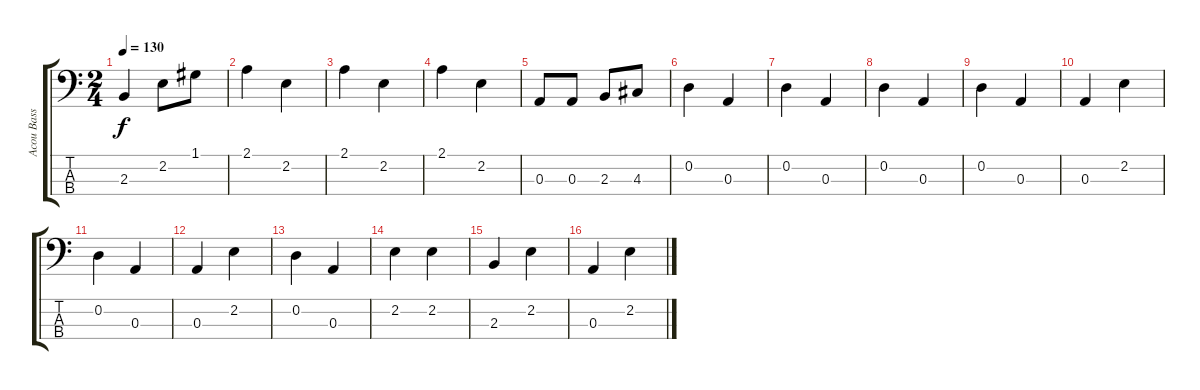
\track ("Acou Bass" "Acou Bass") {instrument acousticbass}
\staff {score tabs}
\tuning (G2 D2 A1 E1) {hide}
\ts (2 4)
\tempo 130
\clef f4
\ks c
2.3.4{dy f} 2.2.8 1.1.8 |
2.1.4 2.2.4 |
2.1.4 2.2.4 |
2.1.4 2.2.4 |
0.3.8 0.3.8 2.3.8 4.3.8 |
0.2.4 0.3.4 |
0.2.4 0.3.4 |
0.2.4 0.3.4 |
0.2.4 0.3.4 |
0.3.4 2.2.4 |
0.2.4 0.3.4 |
0.3.4 2.2.4 |
0.2.4 0.3.4 |
2.2.4 2.2.4 |
2.3.4 2.2.4 |
0.3.4 2.2.4
